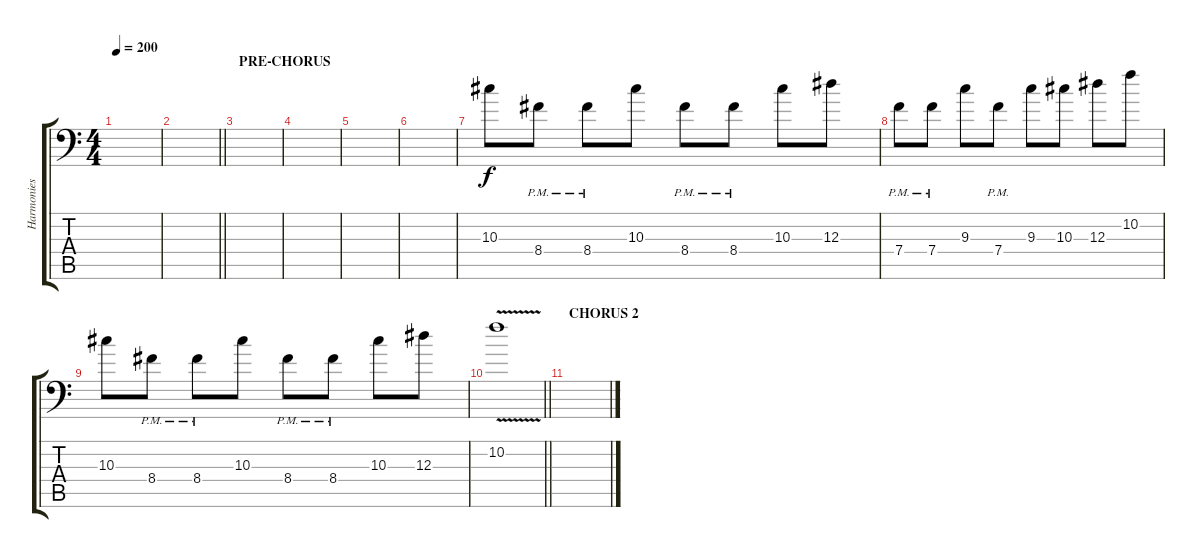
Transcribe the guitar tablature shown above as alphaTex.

\track ("Harmonies" "Harmonies") {instrument distortionguitar}
\staff {score tabs}
\tuning (C4 G3 Eb3 Bb2 F2 Bb1) {hide}
\ts (4 4)
\tempo 200
\clef f4
\ks c
|
\barLineRight lightlight
|
\section ("" "PRE-CHORUS")
|
|
|
|
10.3.8 8.4{pm}.8 8.4{pm}.8 10.3.8 8.4{pm}.8 8.4{pm}.8 10.3.8 12.3.8 |
7.4{pm}.8 7.4{pm}.8 9.3.8 7.4{pm}.8 9.3.8 10.3.8 12.3.8 10.2.8 |
10.3.8 8.4{pm}.8 8.4{pm}.8 10.3.8 8.4{pm}.8 8.4{pm}.8 10.3.8 12.3.8 |
\barLineRight lightlight
10.2{v}.1 |
\section ("" "CHORUS 2")
